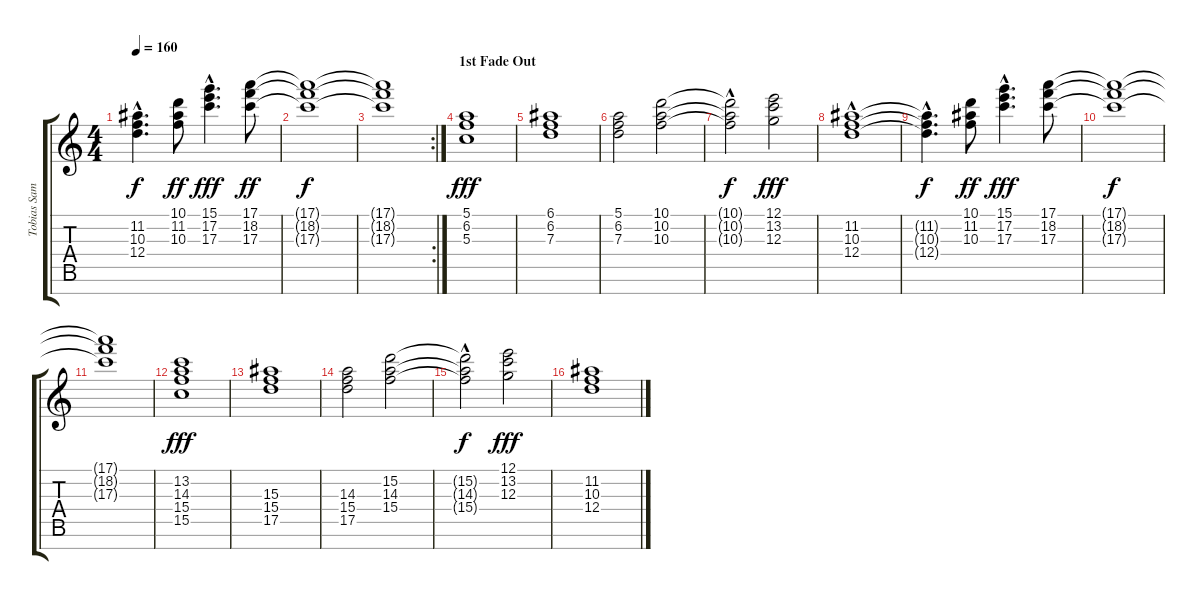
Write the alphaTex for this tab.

\track ("Tobias Sammet - Strings" "Tobias Sam") {instrument stringensemble1}
\staff {score tabs}
\tuning (E5 B4 G4 D4 A3 E3 E2) {hide}
\ts (4 4)
\tempo 160
\clef g2
\ks c
(11.2{hac t} 10.3{hac t} 12.4{hac t}).4{d dy f} (10.1 11.2 10.3).8{dy ff} (15.1{hac} 17.2{hac} 17.3{hac}).4{d dy fff} (17.1 18.2 17.3).8{dy ff} |
(17.1{t} 18.2{t} 17.3{t}).1{dy f} |
\rc 2
(17.1{t} 18.2{t} 17.3{t}).1 |
\section ("" "1st Fade Out")
(5.1 6.2 5.3).1{dy fff} |
(6.1 6.2 7.3).1 |
(5.1 6.2 7.3).2 (10.1 10.2 10.3).2 |
(10.1{hac t} 10.2{hac t} 10.3{t}).2{dy f} (12.1 13.2 12.3).2{dy fff} |
(11.2{hac} 10.3 12.4).1 |
(11.2{hac t} 10.3{hac t} 12.4{hac t}).4{d dy f} (10.1 11.2 10.3).8{dy ff} (15.1{hac} 17.2{hac} 17.3{hac}).4{d dy fff} (17.1 18.2 17.3).8 |
(17.1{t} 18.2{t} 17.3{t}).1{dy f} |
(17.1{t} 18.2{t} 17.3{t}).1 |
(13.2 14.3 15.4 15.5).1{dy fff} |
(15.3 15.4 17.5).1 |
(14.3 15.4 17.5).2 (15.2 14.3 15.4).2 |
(15.2{hac t} 14.3{hac t} 15.4{t}).2{dy f} (12.1 13.2 12.3).2{dy fff} |
(11.2 10.3 12.4).1
